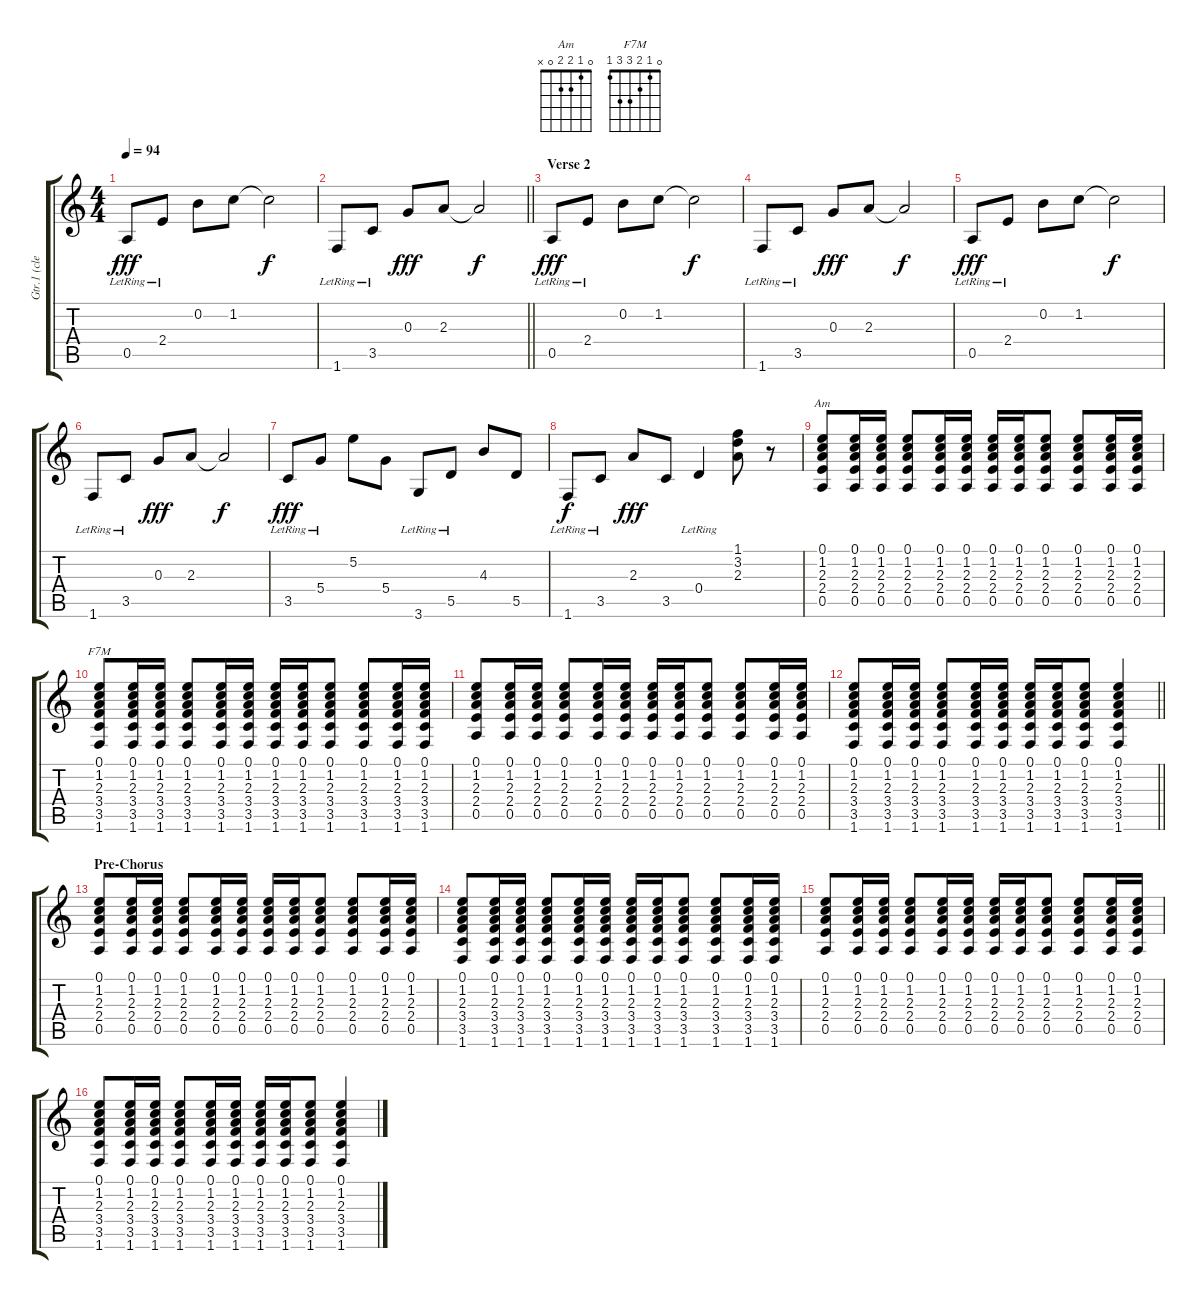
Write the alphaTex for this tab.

\track ("Gtr.1 (clean) " "Gtr.1 (cle") {instrument electricguitarclean}
\staff {score tabs}
\tuning (E4 B3 G3 D3 A2 E2) {hide}
\chord ("Am" 0 1 2 2 0 x)
\chord ("F7M" 0 1 2 3 3 1)
\ts (4 4)
\tempo 94
\clef g2
\ks c
0.5{lr}.8{dy fff} 2.4{lr}.8 0.2.8 1.2.8 1.2{t}.2{dy f} |
\barLineRight lightlight
1.6{lr}.8 3.5{lr}.8 0.3.8{dy fff} 2.3.8 2.3{t}.2{dy f} |
\section ("" "Verse 2")
0.5{lr}.8{dy fff} 2.4{lr}.8 0.2.8 1.2.8 1.2{t}.2{dy f} |
1.6{lr}.8 3.5{lr}.8 0.3.8{dy fff} 2.3.8 2.3{t}.2{dy f} |
0.5{lr}.8{dy fff} 2.4{lr}.8 0.2.8 1.2.8 1.2{t}.2{dy f} |
1.6{lr}.8 3.5{lr}.8 0.3.8{dy fff} 2.3.8 2.3{t}.2{dy f} |
3.5{lr}.8{dy fff} 5.4{lr}.8 5.2.8 5.4.8 3.6{lr}.8 5.5{lr}.8 4.3.8 5.5.8 |
1.6{lr}.8{dy f} 3.5{lr}.8 2.3.8{dy fff} 3.5.8 0.4{lr}.4 (1.1 3.2 2.3).8 r.8 |
(0.1 1.2 2.3 2.4 0.5).8{ch "Am"} (0.1 1.2 2.3 2.4 0.5).16 (0.1 1.2 2.3 2.4 0.5).16 (0.1 1.2 2.3 2.4 0.5).8 (0.1 1.2 2.3 2.4 0.5).16 (0.1 1.2 2.3 2.4 0.5).16 (0.1 1.2 2.3 2.4 0.5).16 (0.1 1.2 2.3 2.4 0.5).16 (0.1 1.2 2.3 2.4 0.5).8 (0.1 1.2 2.3 2.4 0.5).8 (0.1 1.2 2.3 2.4 0.5).16 (0.1 1.2 2.3 2.4 0.5).16 |
(0.1 1.2 2.3 3.4 3.5 1.6).8{ch "F7M"} (0.1 1.2 2.3 3.4 3.5 1.6).16 (0.1 1.2 2.3 3.4 3.5 1.6).16 (0.1 1.2 2.3 3.4 3.5 1.6).8 (0.1 1.2 2.3 3.4 3.5 1.6).16 (0.1 1.2 2.3 3.4 3.5 1.6).16 (0.1 1.2 2.3 3.4 3.5 1.6).16 (0.1 1.2 2.3 3.4 3.5 1.6).16 (0.1 1.2 2.3 3.4 3.5 1.6).8 (0.1 1.2 2.3 3.4 3.5 1.6).8 (0.1 1.2 2.3 3.4 3.5 1.6).16 (0.1 1.2 2.3 3.4 3.5 1.6).16 |
(0.1 1.2 2.3 2.4 0.5).8 (0.1 1.2 2.3 2.4 0.5).16 (0.1 1.2 2.3 2.4 0.5).16 (0.1 1.2 2.3 2.4 0.5).8 (0.1 1.2 2.3 2.4 0.5).16 (0.1 1.2 2.3 2.4 0.5).16 (0.1 1.2 2.3 2.4 0.5).16 (0.1 1.2 2.3 2.4 0.5).16 (0.1 1.2 2.3 2.4 0.5).8 (0.1 1.2 2.3 2.4 0.5).8 (0.1 1.2 2.3 2.4 0.5).16 (0.1 1.2 2.3 2.4 0.5).16 |
\barLineRight lightlight
(0.1 1.2 2.3 3.4 3.5 1.6).8 (0.1 1.2 2.3 3.4 3.5 1.6).16 (0.1 1.2 2.3 3.4 3.5 1.6).16 (0.1 1.2 2.3 3.4 3.5 1.6).8 (0.1 1.2 2.3 3.4 3.5 1.6).16 (0.1 1.2 2.3 3.4 3.5 1.6).16 (0.1 1.2 2.3 3.4 3.5 1.6).16 (0.1 1.2 2.3 3.4 3.5 1.6).16 (0.1 1.2 2.3 3.4 3.5 1.6).8 (0.1 1.2 2.3 3.4 3.5 1.6).4 |
\section ("" "Pre-Chorus")
(0.1 1.2 2.3 2.4 0.5).8 (0.1 1.2 2.3 2.4 0.5).16 (0.1 1.2 2.3 2.4 0.5).16 (0.1 1.2 2.3 2.4 0.5).8 (0.1 1.2 2.3 2.4 0.5).16 (0.1 1.2 2.3 2.4 0.5).16 (0.1 1.2 2.3 2.4 0.5).16 (0.1 1.2 2.3 2.4 0.5).16 (0.1 1.2 2.3 2.4 0.5).8 (0.1 1.2 2.3 2.4 0.5).8 (0.1 1.2 2.3 2.4 0.5).16 (0.1 1.2 2.3 2.4 0.5).16 |
(0.1 1.2 2.3 3.4 3.5 1.6).8 (0.1 1.2 2.3 3.4 3.5 1.6).16 (0.1 1.2 2.3 3.4 3.5 1.6).16 (0.1 1.2 2.3 3.4 3.5 1.6).8 (0.1 1.2 2.3 3.4 3.5 1.6).16 (0.1 1.2 2.3 3.4 3.5 1.6).16 (0.1 1.2 2.3 3.4 3.5 1.6).16 (0.1 1.2 2.3 3.4 3.5 1.6).16 (0.1 1.2 2.3 3.4 3.5 1.6).8 (0.1 1.2 2.3 3.4 3.5 1.6).8 (0.1 1.2 2.3 3.4 3.5 1.6).16 (0.1 1.2 2.3 3.4 3.5 1.6).16 |
(0.1 1.2 2.3 2.4 0.5).8 (0.1 1.2 2.3 2.4 0.5).16 (0.1 1.2 2.3 2.4 0.5).16 (0.1 1.2 2.3 2.4 0.5).8 (0.1 1.2 2.3 2.4 0.5).16 (0.1 1.2 2.3 2.4 0.5).16 (0.1 1.2 2.3 2.4 0.5).16 (0.1 1.2 2.3 2.4 0.5).16 (0.1 1.2 2.3 2.4 0.5).8 (0.1 1.2 2.3 2.4 0.5).8 (0.1 1.2 2.3 2.4 0.5).16 (0.1 1.2 2.3 2.4 0.5).16 |
(0.1 1.2 2.3 3.4 3.5 1.6).8 (0.1 1.2 2.3 3.4 3.5 1.6).16 (0.1 1.2 2.3 3.4 3.5 1.6).16 (0.1 1.2 2.3 3.4 3.5 1.6).8 (0.1 1.2 2.3 3.4 3.5 1.6).16 (0.1 1.2 2.3 3.4 3.5 1.6).16 (0.1 1.2 2.3 3.4 3.5 1.6).16 (0.1 1.2 2.3 3.4 3.5 1.6).16 (0.1 1.2 2.3 3.4 3.5 1.6).8 (0.1 1.2 2.3 3.4 3.5 1.6).4
